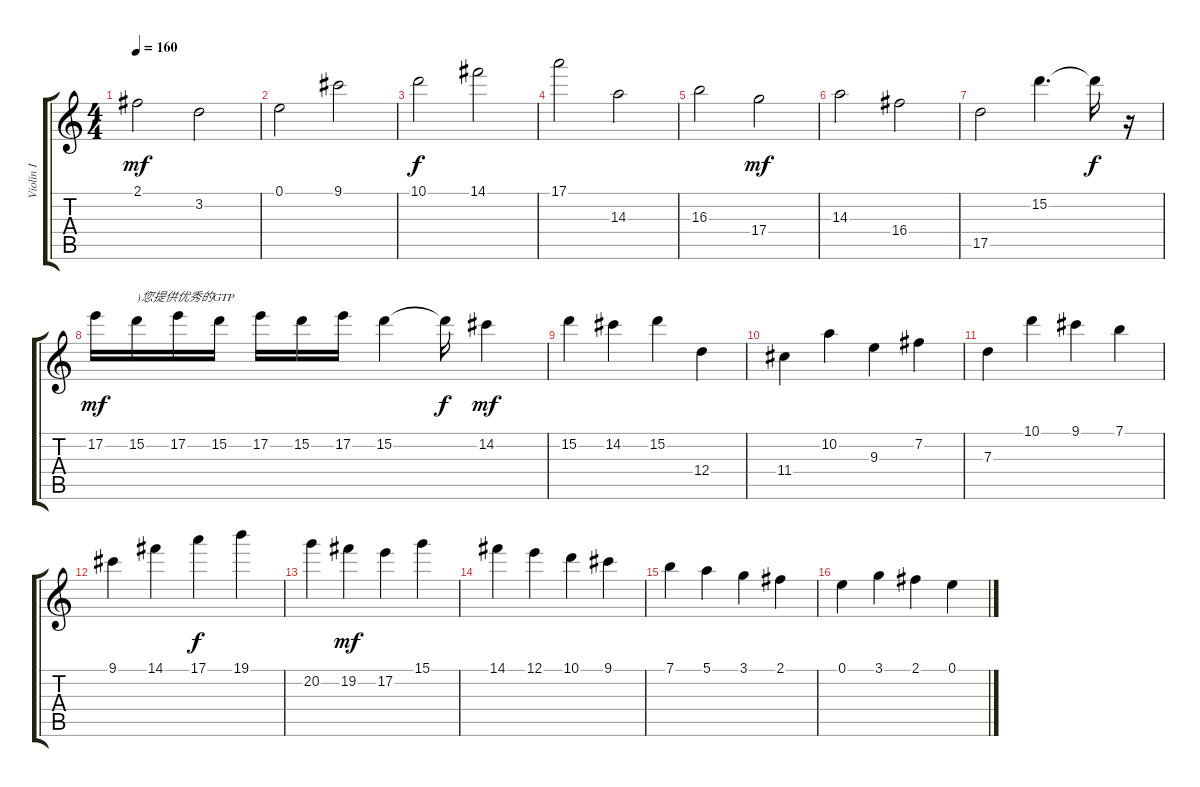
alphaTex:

\track ("Violin I" "Violin I") {instrument acousticguitarnylon}
\staff {score tabs}
\tuning (E4 B3 G3 D3 A2 E2) {hide}
\ts (4 4)
\tempo 160
\clef g2
\ks c
2.1.2{dy mf} 3.2.2 |
0.1.2 9.1.2 |
10.1.2{dy f} 14.1.2 |
17.1.2 14.3.2 |
16.3.2 17.4.2{dy mf} |
14.3.2 16.4.2 |
17.5.2 15.2.4{d} 15.2{t}.16{dy f} r.16 |
17.2.16{dy mf} 15.2.16{txt ")您提供优秀的GTP"} 17.2.16 15.2.16 17.2.16 15.2.16 17.2.16 15.2.4 15.2{t}.16{dy f} 14.2.4{dy mf} |
15.2.4 14.2.4 15.2.4 12.4.4 |
11.4.4 10.2.4 9.3.4 7.2.4 |
7.3.4 10.1.4 9.1.4 7.1.4 |
9.1.4 14.1.4 17.1.4{dy f} 19.1.4 |
20.2.4 19.2.4{dy mf} 17.2.4 15.1.4 |
14.1.4 12.1.4 10.1.4 9.1.4 |
7.1.4 5.1.4 3.1.4 2.1.4 |
0.1.4 3.1.4 2.1.4 0.1.4
